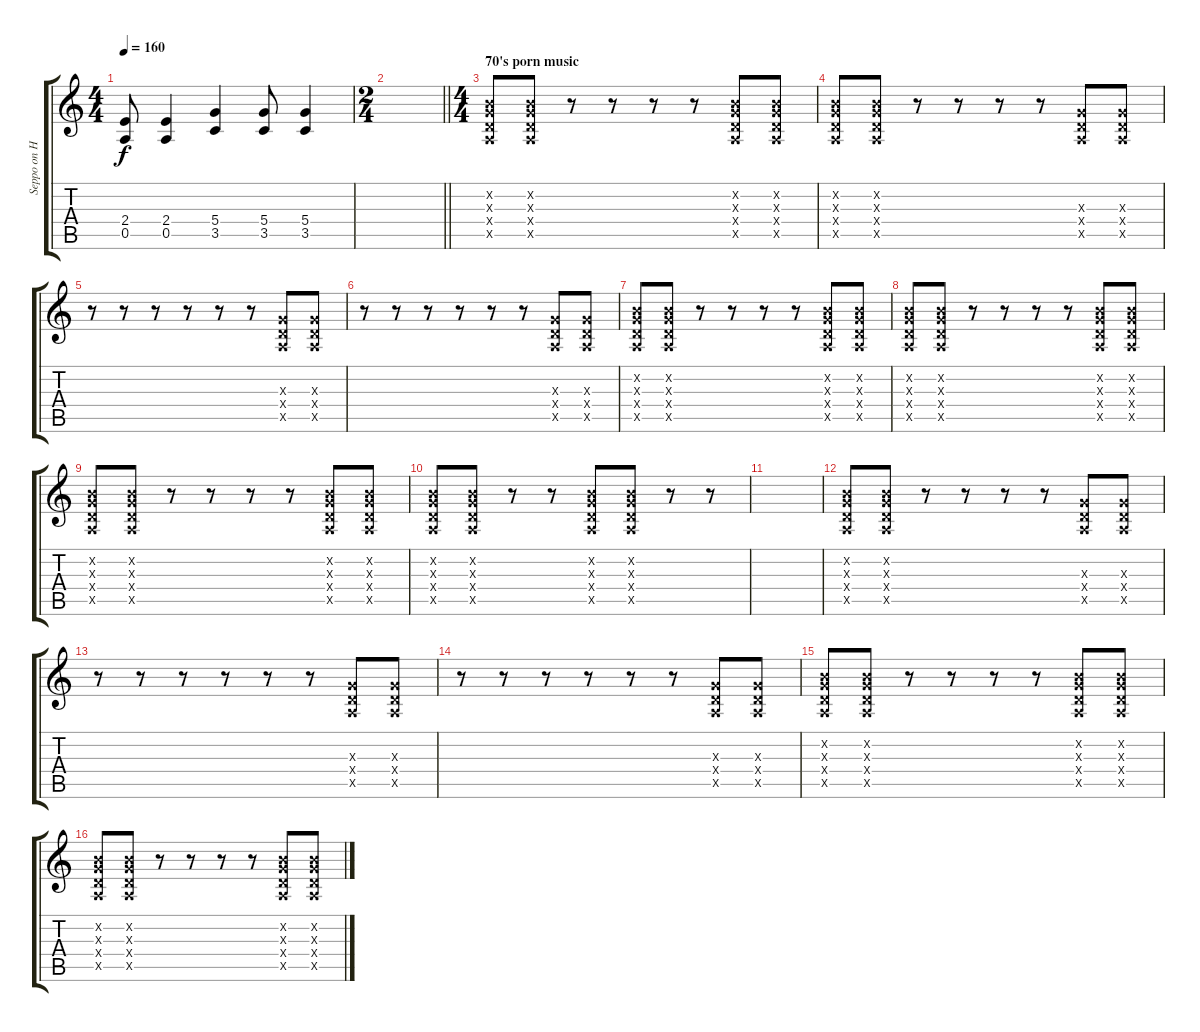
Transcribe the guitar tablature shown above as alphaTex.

\track ("Seppo on HOMO" "Seppo on H") {instrument electricguitarclean}
\staff {score tabs}
\tuning (E4 B3 G3 D3 A2 E2) {hide}
\ts (4 4)
\tempo 160
\clef g2
\ks c
(2.4 0.5).8{dy f} (2.4 0.5).4 (5.4 3.5).4 (5.4 3.5).8 (5.4 3.5).4 |
\ts (2 4)
\barLineRight lightlight
|
\ts (4 4)
\section ("" "70's porn music")
(0.2{x} 0.3{x} 0.4{x} 0.5{x}).8 (0.2{x} 0.3{x} 0.4{x} 0.5{x}).8 r.8 r.8 r.8 r.8 (0.2{x} 0.3{x} 0.4{x} 0.5{x}).8 (0.2{x} 0.3{x} 0.4{x} 0.5{x}).8 |
(0.2{x} 0.3{x} 0.4{x} 0.5{x}).8 (0.2{x} 0.3{x} 0.4{x} 0.5{x}).8 r.8 r.8 r.8 r.8 (0.3{x} 0.4{x} 0.5{x}).8 (0.3{x} 0.4{x} 0.5{x}).8 |
r.8 r.8 r.8 r.8 r.8 r.8 (0.3{x} 0.4{x} 0.5{x}).8 (0.3{x} 0.4{x} 0.5{x}).8 |
r.8 r.8 r.8 r.8 r.8 r.8 (0.3{x} 0.4{x} 0.5{x}).8 (0.3{x} 0.4{x} 0.5{x}).8 |
(0.2{x} 0.3{x} 0.4{x} 0.5{x}).8 (0.2{x} 0.3{x} 0.4{x} 0.5{x}).8 r.8 r.8 r.8 r.8 (0.2{x} 0.3{x} 0.4{x} 0.5{x}).8 (0.2{x} 0.3{x} 0.4{x} 0.5{x}).8 |
(0.2{x} 0.3{x} 0.4{x} 0.5{x}).8 (0.2{x} 0.3{x} 0.4{x} 0.5{x}).8 r.8 r.8 r.8 r.8 (0.2{x} 0.3{x} 0.4{x} 0.5{x}).8 (0.2{x} 0.3{x} 0.4{x} 0.5{x}).8 |
(0.2{x} 0.3{x} 0.4{x} 0.5{x}).8 (0.2{x} 0.3{x} 0.4{x} 0.5{x}).8 r.8 r.8 r.8 r.8 (0.2{x} 0.3{x} 0.4{x} 0.5{x}).8 (0.2{x} 0.3{x} 0.4{x} 0.5{x}).8 |
(0.2{x} 0.3{x} 0.4{x} 0.5{x}).8 (0.2{x} 0.3{x} 0.4{x} 0.5{x}).8 r.8 r.8 (0.2{x} 0.3{x} 0.4{x} 0.5{x}).8 (0.2{x} 0.3{x} 0.4{x} 0.5{x}).8 r.8 r.8 |
|
(0.2{x} 0.3{x} 0.4{x} 0.5{x}).8 (0.2{x} 0.3{x} 0.4{x} 0.5{x}).8 r.8 r.8 r.8 r.8 (0.3{x} 0.4{x} 0.5{x}).8 (0.3{x} 0.4{x} 0.5{x}).8 |
r.8 r.8 r.8 r.8 r.8 r.8 (0.3{x} 0.4{x} 0.5{x}).8 (0.3{x} 0.4{x} 0.5{x}).8 |
r.8 r.8 r.8 r.8 r.8 r.8 (0.3{x} 0.4{x} 0.5{x}).8 (0.3{x} 0.4{x} 0.5{x}).8 |
(0.2{x} 0.3{x} 0.4{x} 0.5{x}).8 (0.2{x} 0.3{x} 0.4{x} 0.5{x}).8 r.8 r.8 r.8 r.8 (0.2{x} 0.3{x} 0.4{x} 0.5{x}).8 (0.2{x} 0.3{x} 0.4{x} 0.5{x}).8 |
(0.2{x} 0.3{x} 0.4{x} 0.5{x}).8 (0.2{x} 0.3{x} 0.4{x} 0.5{x}).8 r.8 r.8 r.8 r.8 (0.2{x} 0.3{x} 0.4{x} 0.5{x}).8 (0.2{x} 0.3{x} 0.4{x} 0.5{x}).8
